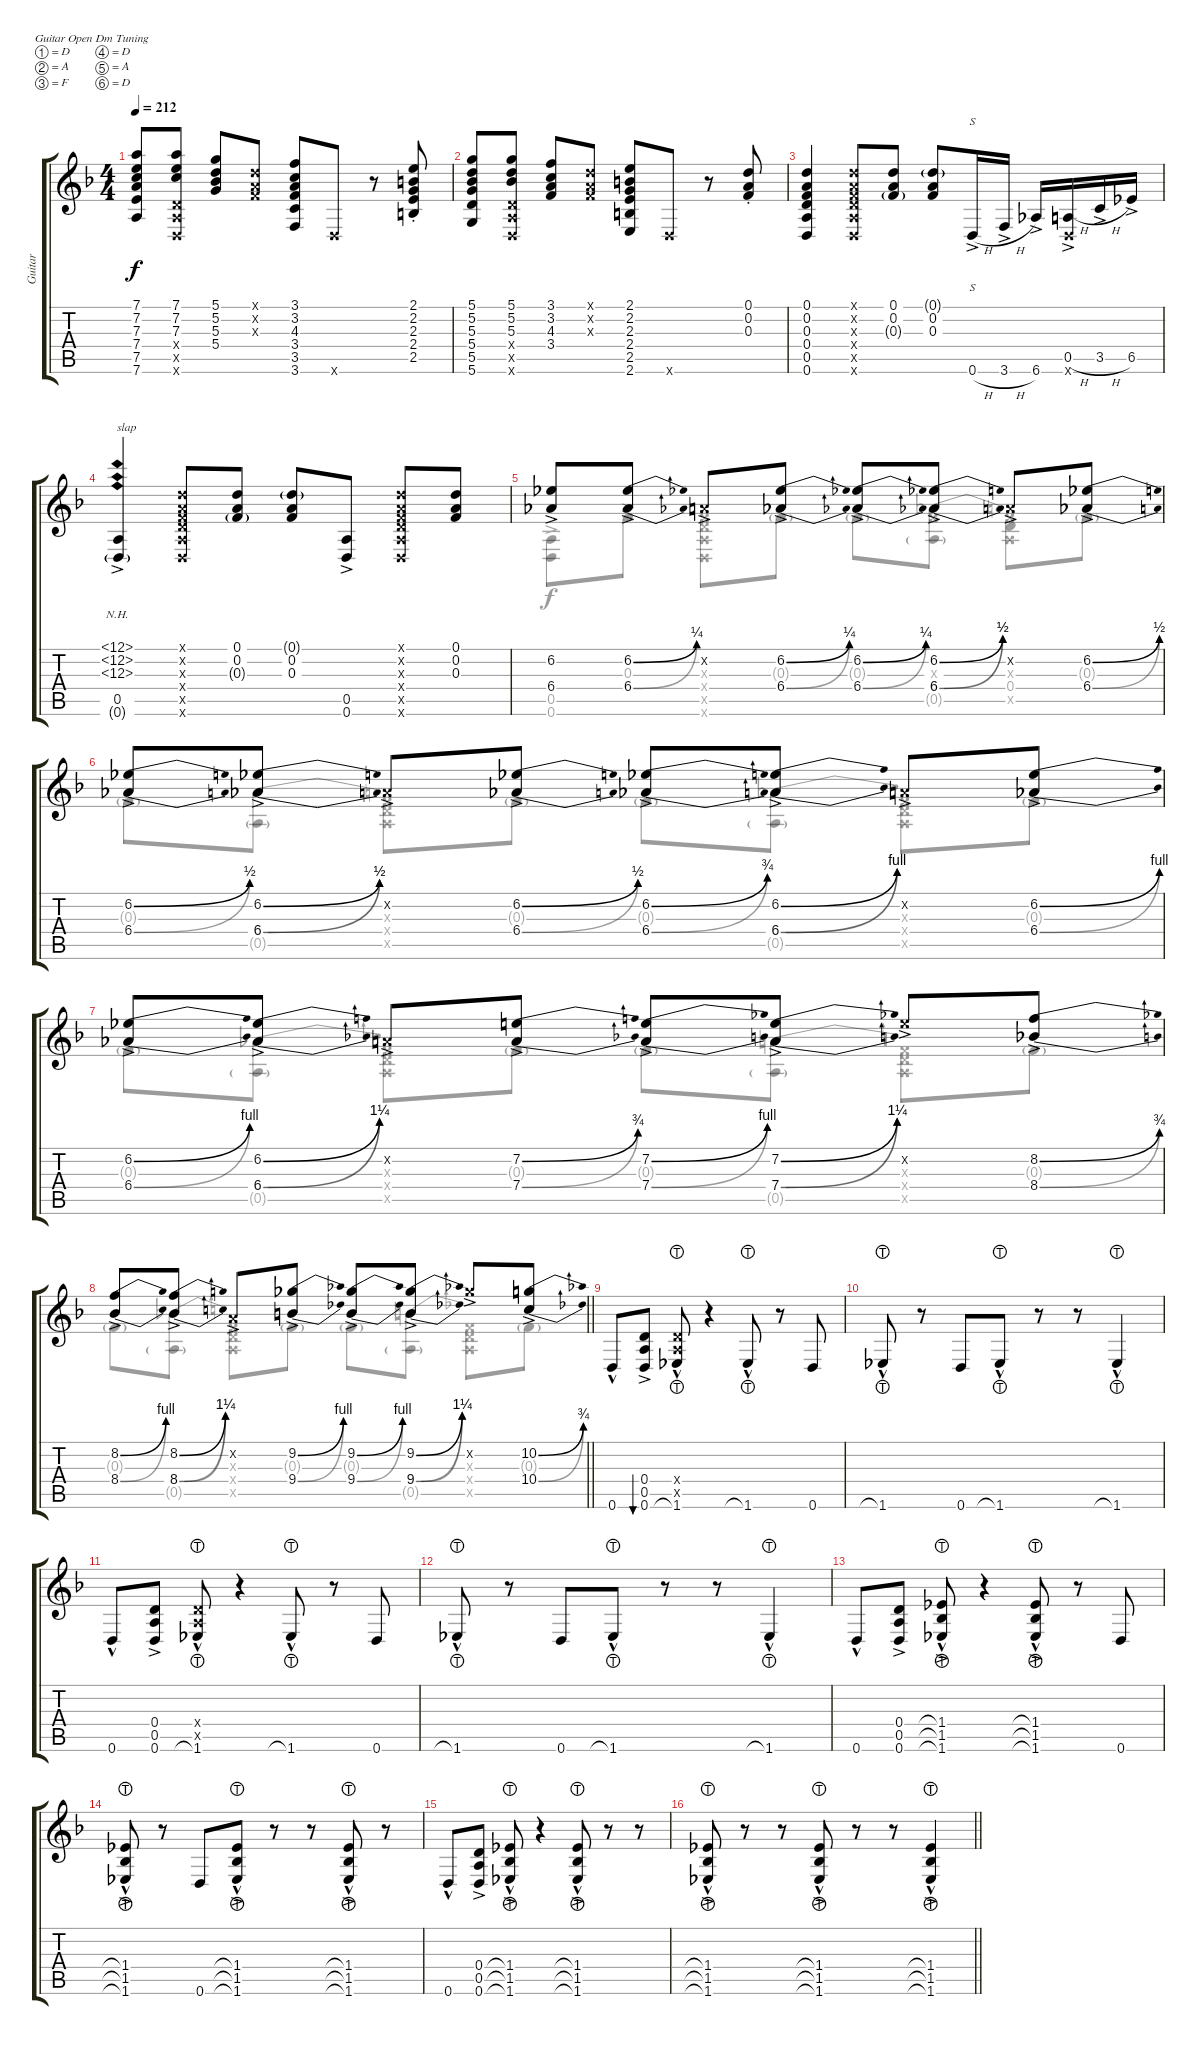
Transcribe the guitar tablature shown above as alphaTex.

\defaultSystemsLayout 2
\bracketExtendMode groupsimilarinstruments
\otherSystemsTrackNameOrientation horizontal
\track ("Steel Guitar" "Guitar") {instrument acousticguitarsteel}
\staff {score tabs}
\tuning (D4 A3 F3 D3 A2 D2)
\voice
\ts (4 4)
\scale
1.07077
\tempo 212
\accidentals auto
\clef g2
\ottava regular
\simile none
\ks dminor
(7.6{acc forcenatural} 7.5{acc forcenatural} 7.4{acc forcenatural} 7.3{acc forcenatural} 7.2{acc forcenatural} 7.1{acc forcenatural}).8{dy f beam Up} (7.1{acc forcenatural} 7.2{acc forcenatural} 7.3{acc forcenatural} 0.4{x acc forcenatural} 0.5{x acc forcenatural} 0.6{x acc forcenatural}).8{beam Up} (5.4{acc forcenatural} 5.3{acc b} 5.2{acc forcenatural} 5.1{acc forcenatural}).8{beam Up} (0.1{x acc forcenatural} 0.2{x acc forcenatural} 0.3{x acc forcenatural}).8{beam Up} (4.3{acc forcenatural} 3.2{acc forcenatural} 3.1{acc forcenatural} 3.6{acc forcenatural} 3.5{acc forcenatural} 3.4{acc forcenatural}).8{beam Up} 0.6{x acc forcenatural}.8{beam Up} r.8{beam Up} (2.5{st acc forcenatural} 2.2{st acc forcenatural} 2.1{st acc forcenatural} 2.3{st acc forcenatural} 2.4{st acc forcenatural}).8{beam Up} |
\scale
0.929234 (5.6{acc forcenatural} 5.5{acc forcenatural} 5.4{acc forcenatural} 5.3{acc b} 5.2{acc forcenatural} 5.1{acc forcenatural}).8{beam Up} (5.1{acc forcenatural} 5.2{acc forcenatural} 5.3{acc b} 0.4{x acc forcenatural} 0.5{x acc forcenatural} 0.6{x acc forcenatural}).8{beam Up} (3.4{acc forcenatural} 4.3{acc forcenatural} 3.2{acc forcenatural} 3.1{acc forcenatural}).8{beam Up} (0.1{x acc forcenatural} 0.2{x acc forcenatural} 0.3{x acc forcenatural}).8{beam Up} (2.3{acc forcenatural} 2.2{acc forcenatural} 2.1{acc forcenatural} 2.6{acc forcenatural} 2.5{acc forcenatural} 2.4{acc forcenatural}).8{beam Up} 0.6{x acc forcenatural}.8{beam Up} r.8{beam Up} (0.2{st acc forcenatural} 0.1{st acc forcenatural} 0.3{st acc forcenatural}).8{beam Up} |
\scale
1.04804 (0.6{acc forcenatural} 0.5{acc forcenatural} 0.4{acc forcenatural} 0.3{acc forcenatural} 0.2{acc forcenatural} 0.1{acc forcenatural}).4{beam Up} (0.1{x acc forcenatural} 0.2{x acc forcenatural} 0.3{x acc forcenatural} 0.4{x acc forcenatural} 0.5{x acc forcenatural} 0.6{x acc forcenatural}).8{beam Up} (0.1{acc forcenatural} 0.2{acc forcenatural} 0.3{g acc forcenatural}).8{beam Up} (0.2{acc forcenatural} 0.3{acc forcenatural} 0.1{g acc forcenatural}).8{beam Up} 0.6{h ac acc forcenatural}.16{s beam Up} 3.6{h ac acc forcenatural}.16{beam Up} 6.6{ac acc b}.16{beam Up} (0.5{h ac acc forcenatural} 0.6{x acc forcenatural}).16{beam Up} 3.5{h ac acc forcenatural}.16{beam Up} 6.5{ac acc b}.16{beam Up} |
\scale
0.951961 (12.1{nh ac acc forcenatural} 12.2{nh ac acc forcenatural} 12.3{nh ac acc forcenatural} 0.5{acc forcenatural} 0.6{g acc forcenatural}).4{txt "slap" beam Up} (0.6{x acc forcenatural} 0.5{x acc forcenatural} 0.4{x acc forcenatural} 0.3{x acc forcenatural} 0.2{x acc forcenatural} 0.1{x acc forcenatural}).8{beam Up} (0.1{acc forcenatural} 0.2{acc forcenatural} 0.3{g acc forcenatural}).8{beam Up} (0.3{acc forcenatural} 0.2{acc forcenatural} 0.1{g acc forcenatural}).8{beam Up} (0.6{ac acc forcenatural} 0.5{acc forcenatural}).8{beam Up} (0.6{x acc forcenatural} 0.5{x acc forcenatural} 0.4{x acc forcenatural} 0.3{x acc forcenatural} 0.2{x acc forcenatural} 0.1{x acc forcenatural}).8{beam Up} (0.1{acc forcenatural} 0.2{acc forcenatural} 0.3{acc forcenatural}).8{beam Up} |
\scale
1.05422 (6.2{ac acc b} 6.4{ac acc b}).8{beam Up} (6.2{be (bend 0 0 8.4 1) ac acc b} 6.4{be (bend 0 0 3.5999999999999996 1) acc b}).8{beam Up} 0.2{ac x acc forcenatural}.8{beam Up} (6.2{be (bend 0 0 8.4 1) ac acc b} 6.4{be (bend 0 0 3 1) acc b}).8{beam Up} (6.2{be (bend 0 0 7.8 1) ac acc b} 6.4{be (bend 0 0 2.4 1) acc b}).8{beam Up} (6.2{be (bend 0 0 6 2) ac acc b} 6.4{be (bend 0 0 1.7999999999999998 2) acc b}).8{beam Up} 0.2{ac x acc forcenatural}.8{beam Up} (6.2{be (bend 0 0 6.6 2) ac acc b} 6.4{be (bend 0 0 1.7999999999999998 2) acc b}).8{beam Up} |
\scale
0.945776 (6.2{be (bend 0 0 4.2 2) ac acc b} 6.4{be (bend 0 0 2.4 2) acc b}).8{beam Up} (6.2{be (bend 0 0 5.3999999999999995 2) ac acc b} 6.4{be (bend 0 0 2.4 2) acc b}).8{beam Up} 0.2{ac x acc forcenatural}.8{beam Up} (6.2{be (bend 0 0 4.2 2) ac acc b} 6.4{be (bend 0 0 1.7999999999999998 2) acc b}).8{beam Up} (6.2{be (bend 0 0 5.3999999999999995 3) ac acc b} 6.4{be (bend 0 0 3 3) acc b}).8{beam Up} (6.2{be (bend 0 0 3.5999999999999996 4) ac acc b} 6.4{be (bend 0 0 2.4 4) acc b}).8{beam Up} 0.2{ac x acc forcenatural}.8{beam Up} (6.2{be (bend 0 0 2.4 4) ac acc b} 6.4{be (bend 0 0 2.4 4) acc b}).8{beam Up} |
\scale
1.04336 (6.2{be (bend 0 0 3.5999999999999996 4) ac acc b} 6.4{be (bend 0 0 2.4 4) acc b}).8{beam Up} (6.2{be (bend 0 0 2.4 5) ac acc b} 6.4{be (bend 0 0 2.4 5) acc b}).8{beam Up} 0.2{ac x acc forcenatural}.8{beam Up} (7.2{be (bend 0 0 2.4 3) ac acc forcenatural} 7.4{be (bend 0 0 2.4 3) acc forcenatural}).8{beam Up} (7.2{be (bend 0 0 2.4 4) ac acc forcenatural} 7.4{be (bend 0 0 2.4 4) acc forcenatural}).8{beam Up} (7.2{be (bend 0 0 4.2 5) ac acc forcenatural} 7.4{be (bend 0 0 2.4 5) acc forcenatural}).8{beam Up} 7.2{ac x acc forcenatural}.8{beam Up} (8.2{be (bend 0 0 3.5999999999999996 3) ac acc forcenatural} 8.4{be (bend 0 0 3 3) acc b}).8{beam Up} |
\scale
0.95664
\barLineRight lightlight
(8.2{be (bend 0 0 3.5999999999999996 4) ac acc forcenatural} 8.4{be (bend 0 0 3 4) acc b}).8{beam Up} (8.2{be (bend 0 0 3 5) ac acc forcenatural} 8.4{be (bend 0 0 2.4 5) acc b}).8{beam Up} 0.2{ac x acc forcenatural}.8{beam Up} (9.2{be (bend 0 0 3 4) ac acc b} 9.4{be (bend 0 0 3 4) acc forcenatural}).8{beam Up} (9.2{be (bend 0 0 3.5999999999999996 4) ac acc b} 9.4{be (bend 0 0 2.4 4) acc forcenatural}).8{beam Up} (9.2{be (bend 0 0 2.4 5) ac acc b} 9.4{be (bend 0 0 3.5999999999999996 5) acc forcenatural}).8{beam Up} 9.2{ac x acc b}.8{beam Up} (10.2{be (bend 0 0 2.4 3) ac acc forcenatural} 10.4{be (bend 0 0 3.5999999999999996 3) acc forcenatural}).8{beam Up} |
\scale
1.05422 0.6{hac acc forcenatural}.8{beam Up} (0.5{ac acc forcenatural} 0.4{ac acc forcenatural} 0.6{acc forcenatural}).8{bu 30 beam Up} (1.6{lht hac acc b} 0.5{x acc forcenatural} 0.4{x acc forcenatural}).8{beam Up} r.4{beam Up} 1.6{lht hac acc b}.8{beam Up} r.8{beam Up} 0.6{acc forcenatural}.8{beam Up} |
\scale
0.945776 1.6{lht hac acc b}.8{beam Up} r.8{beam Up} 0.6{acc forcenatural}.8{beam Up} 1.6{lht hac acc b}.8{beam Up} r.8{beam Up} r.8{beam Up} 1.6{lht hac acc b}.4{beam Up} |
\scale
1.05422 0.6{hac acc forcenatural}.8{beam Up} (0.5{ac acc forcenatural} 0.4{ac acc forcenatural} 0.6{acc forcenatural}).8{beam Up} (1.6{lht hac acc b} 0.5{x acc forcenatural} 0.4{x acc forcenatural}).8{beam Up} r.4{beam Up} 1.6{lht hac acc b}.8{beam Up} r.8{beam Up} 0.6{acc forcenatural}.8{beam Up} |
\scale
0.945776 1.6{lht hac acc b}.8{beam Up} r.8{beam Up} 0.6{acc forcenatural}.8{beam Up} 1.6{lht hac acc b}.8{beam Up} r.8{beam Up} r.8{beam Up} 1.6{lht hac acc b}.4{beam Up} |
\scale
1.05422 0.6{hac acc forcenatural}.8{beam Up} (0.5{ac acc forcenatural} 0.4{ac acc forcenatural} 0.6{acc forcenatural}).8{beam Up} (1.6{lht hac acc b} 1.5{lht ac acc b} 1.4{lht ac acc b}).8{beam Up} r.4{beam Up} (1.6{lht hac acc b} 1.5{lht ac acc b} 1.4{lht ac acc b}).8{beam Up} r.8{beam Up} 0.6{acc forcenatural}.8{beam Up} |
\scale
0.945776 (1.6{lht hac acc b} 1.5{lht ac acc b} 1.4{lht ac acc b}).8{beam Up} r.8{beam Up} 0.6{acc forcenatural}.8{beam Up} (1.6{lht hac acc b} 1.5{lht ac acc b} 1.4{lht ac acc b}).8{beam Up} r.8{beam Up} r.8{beam Up} (1.6{lht hac acc b} 1.5{lht ac acc b} 1.4{lht ac acc b}).8{beam Up} r.8{beam Up} |
\scale
1.04954 0.6{hac acc forcenatural}.8{beam Up} (0.5{ac acc forcenatural} 0.4{ac acc forcenatural} 0.6{acc forcenatural}).8{beam Up} (1.6{lht hac acc b} 1.5{lht ac acc b} 1.4{lht ac acc b}).8{beam Up} r.4{beam Up} (1.6{lht hac acc b} 1.5{lht ac acc b} 1.4{lht ac acc b}).8{beam Up} r.8{beam Up} r.8{beam Up} |
\scale
0.950455
\barLineRight lightlight
(1.6{lht hac acc b} 1.5{lht ac acc b} 1.4{lht ac acc b}).8{beam Up} r.8{beam Up} r.8{beam Up} (1.6{lht hac acc b} 1.5{lht ac acc b} 1.4{lht ac acc b}).8{beam Up} r.8{beam Up} r.8{beam Up} (1.6{lht hac acc b} 1.5{lht ac acc b} 1.4{lht ac acc b}).4{beam Up}
\voice
\clef g2
\ottava regular
\simile none
\ks dminor
|
|
|
|
(0.6{ac acc forcenatural} 0.5{ac acc forcenatural}).8{beam Down} 0.3{ac acc forcenatural}.8{beam Down} (0.6{x acc forcenatural} 0.4{x acc forcenatural} 0.3{x acc forcenatural} 0.5{x acc forcenatural}).8{beam Down} 0.3{g acc forcenatural}.8{beam Down} 0.3{g acc forcenatural}.8{beam Down} (0.5{g acc forcenatural} 6.4{be (bend 0 0 1.7999999999999998 2) acc b} 0.3{x acc forcenatural}).8{beam Down} (0.4{acc forcenatural} 0.3{x acc forcenatural} 0.5{x acc forcenatural}).8{beam Down} 0.3{g acc forcenatural}.8{beam Down} |
0.3{g acc forcenatural}.8{beam Down} (6.4{be (bend 0 0 2.4 2) acc b} 0.5{g acc forcenatural}).8{beam Down} (0.5{x acc forcenatural} 0.4{x acc forcenatural} 0.3{x acc forcenatural}).8{beam Down} 0.3{g acc forcenatural}.8{beam Down} 0.3{g acc forcenatural}.8{beam Down} (6.4{be (bend 0 0 2.4 4) acc b} 0.5{g acc forcenatural}).8{beam Down} (0.5{x acc forcenatural} 0.4{x acc forcenatural} 0.3{x acc forcenatural}).8{beam Down} 0.3{g acc forcenatural}.8{beam Down} |
0.3{g acc forcenatural}.8{beam Down} (6.4{be (bend 0 0 2.4 5) acc b} 0.5{g acc forcenatural}).8{beam Down} (0.5{x acc forcenatural} 0.4{x acc forcenatural} 0.3{x acc forcenatural}).8{beam Down} 0.3{g acc forcenatural}.8{beam Down} 0.3{g acc forcenatural}.8{beam Down} (7.4{be (bend 0 0 2.4 5) acc forcenatural} 0.5{g acc forcenatural}).8{beam Down} (0.5{x acc forcenatural} 0.4{x acc forcenatural} 0.3{x acc forcenatural}).8{beam Down} 0.3{g acc forcenatural}.8{beam Down} |
\barLineRight lightlight
0.3{g acc forcenatural}.8{beam Down} (8.4{be (bend 0 0 2.4 5) acc b} 0.5{g acc forcenatural}).8{beam Down} (0.5{x acc forcenatural} 0.4{x acc forcenatural} 0.3{x acc forcenatural}).8{beam Down} 0.3{g acc forcenatural}.8{beam Down} 0.3{g acc forcenatural}.8{beam Down} (9.4{be (bend 0 0 3.5999999999999996 5) acc forcenatural} 0.5{g acc forcenatural}).8{beam Down} (0.5{x acc forcenatural} 0.4{x acc forcenatural} 0.3{x acc forcenatural}).8{beam Down} 0.3{g acc forcenatural}.8{beam Down} |
|
|
|
|
|
|
|
\barLineRight lightlight
